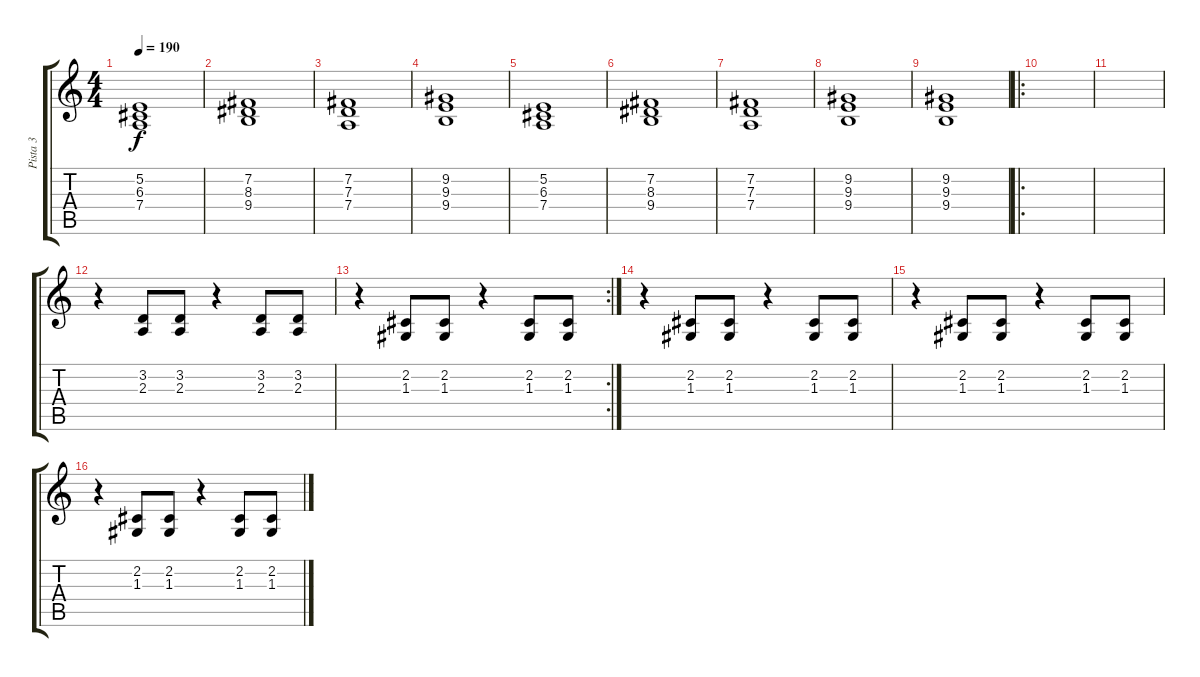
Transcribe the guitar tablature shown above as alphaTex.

\track ("Pista 3" "Pista 3") {instrument tremolostrings}
\staff {score tabs}
\tuning (E4 B3 G3 D3 A2 E2) {hide}
\ts (4 4)
\tempo 190
\clef g2
\ks c
(5.2 6.3 7.4).1{dy f} |
(7.2 8.3 9.4).1 |
(7.2 7.3 7.4).1 |
(9.2 9.3 9.4).1 |
(5.2 6.3 7.4).1 |
(7.2 8.3 9.4).1 |
(7.2 7.3 7.4).1 |
(9.2 9.3 9.4).1 |
(9.2 9.3 9.4).1 |
\ro
|
|
r.4 (3.2 2.3).8 (3.2 2.3).8 r.4 (3.2 2.3).8 (3.2 2.3).8 |
\rc 2
r.4 (2.2 1.3).8 (2.2 1.3).8 r.4 (2.2 1.3).8 (2.2 1.3).8 |
r.4 (2.2 1.3).8 (2.2 1.3).8 r.4 (2.2 1.3).8 (2.2 1.3).8 |
r.4 (2.2 1.3).8 (2.2 1.3).8 r.4 (2.2 1.3).8 (2.2 1.3).8 |
r.4 (2.2 1.3).8 (2.2 1.3).8 r.4 (2.2 1.3).8 (2.2 1.3).8
